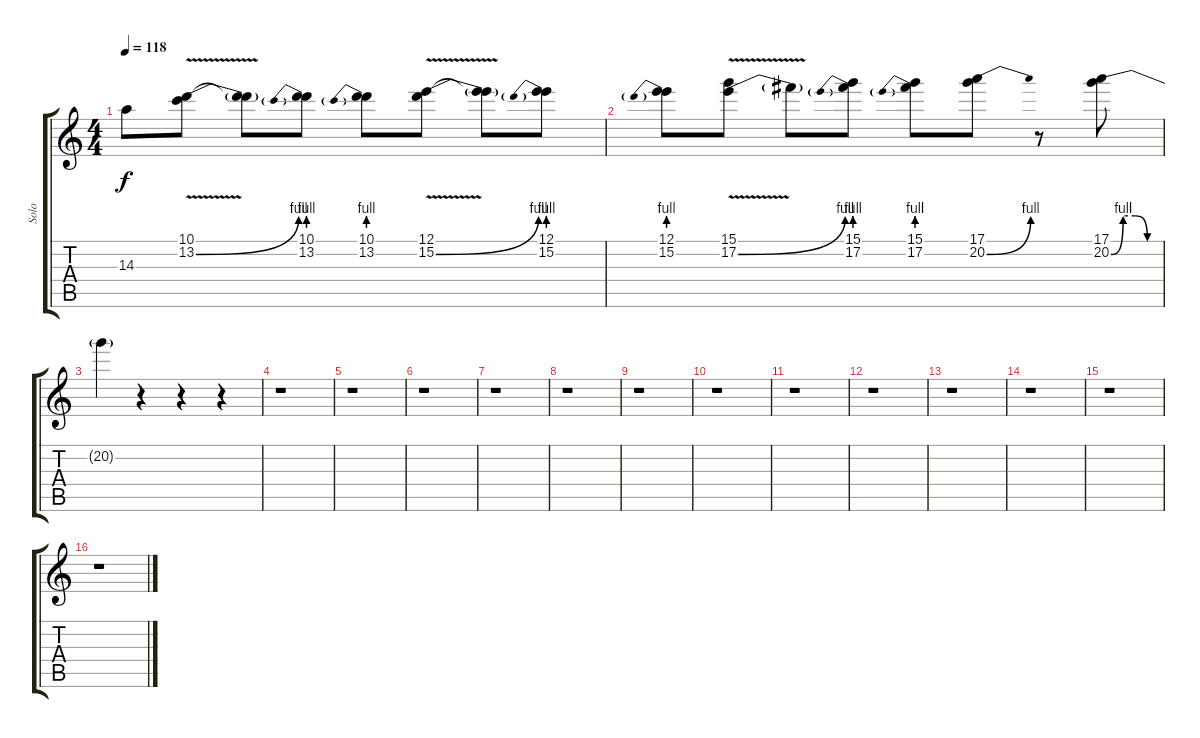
\track ("Solo" "Solo") {instrument overdrivenguitar}
\staff {score tabs}
\tuning (E4 B3 G3 D3 A2 E2) {hide}
\ts (4 4)
\tempo 118
\clef g2
\ks c
14.3{t}.8{dy f} (10.1 13.2{be (bend 0 0 60 4) v}).8 (10.1{t} 13.2{t}).8 (10.1 13.2{be (prebend 0 4 60 4)}).8 (10.1 13.2{be (prebend 0 4 60 4)}).8 (12.1 15.2{be (bend 0 0 60 4) v}).8 (12.1{t} 15.2{t}).8 (12.1 15.2{be (prebend 0 4 60 4)}).8 |
(12.1 15.2{be (prebend 0 4 60 4)}).8 (15.1 17.2{be (bend 0 0 60 4) v}).8 17.2{t}.8 (15.1 17.2{be (prebend 0 4 60 4)}).8 (15.1 17.2{be (prebend 0 4 60 4)}).8 (17.1 20.2{be (bend 0 0 60 4)}).8 r.8 (17.1 20.2{be (custom 0 0 15 4 30 4 45 0 60 0)}).8 |
20.2{t}.4 r.4 r.4 r.4 |
r.1 |
r.1 |
r.1 |
r.1 |
r.1 |
r.1 |
r.1 |
r.1 |
r.1 |
r.1 |
r.1 |
r.1 |
r.1
